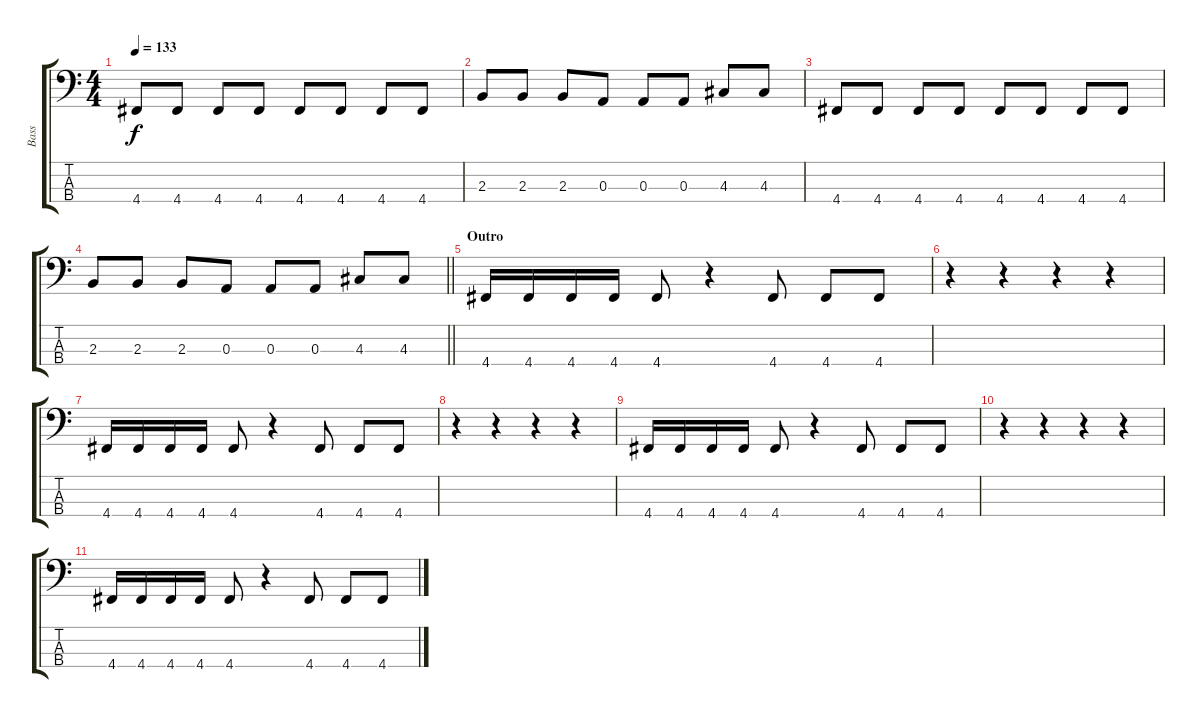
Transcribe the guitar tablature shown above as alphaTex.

\track ("Bass" "Bass") {instrument electricbasspick}
\staff {score tabs}
\tuning (G2 D2 A1 D1) {hide}
\ts (4 4)
\tempo 133
\clef f4
\ks c
4.4.8{dy f} 4.4.8 4.4.8 4.4.8 4.4.8 4.4.8 4.4.8 4.4.8 |
2.3.8 2.3.8 2.3.8 0.3.8 0.3.8 0.3.8 4.3.8 4.3.8 |
4.4.8 4.4.8 4.4.8 4.4.8 4.4.8 4.4.8 4.4.8 4.4.8 |
\barLineRight lightlight
2.3.8 2.3.8 2.3.8 0.3.8 0.3.8 0.3.8 4.3.8 4.3.8 |
\section ("" "Outro")
4.4.16 4.4.16 4.4.16 4.4.16 4.4.8 r.4 4.4.8 4.4.8 4.4.8 |
r.4 r.4 r.4 r.4 |
4.4.16 4.4.16 4.4.16 4.4.16 4.4.8 r.4 4.4.8 4.4.8 4.4.8 |
r.4 r.4 r.4 r.4 |
4.4.16 4.4.16 4.4.16 4.4.16 4.4.8 r.4 4.4.8 4.4.8 4.4.8 |
r.4 r.4 r.4 r.4 |
4.4.16 4.4.16 4.4.16 4.4.16 4.4.8 r.4 4.4.8 4.4.8 4.4.8
